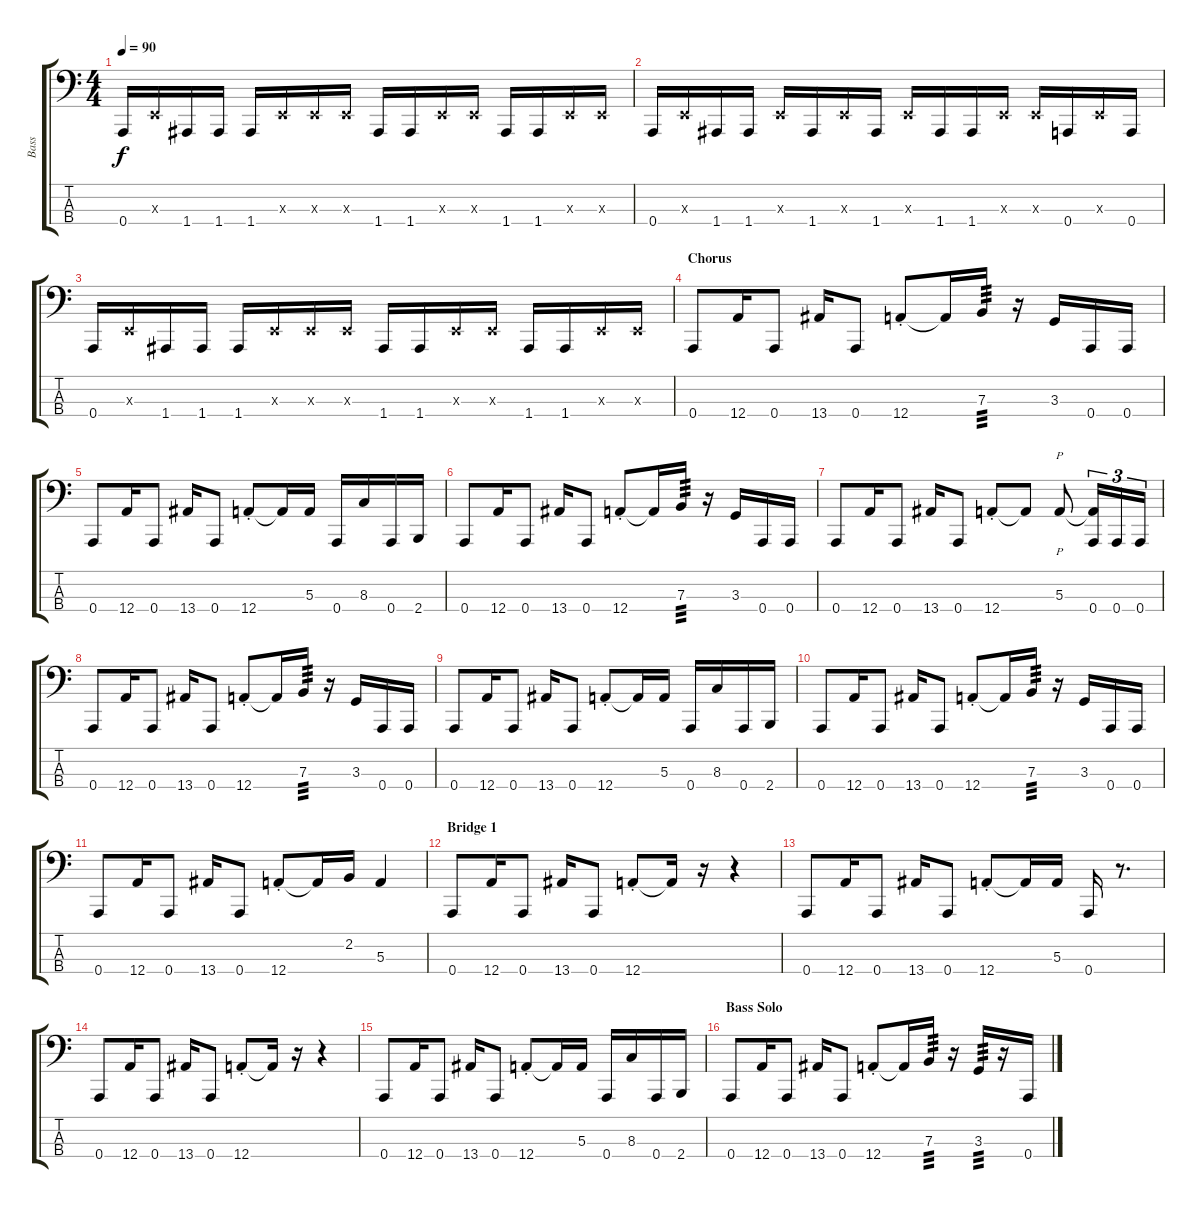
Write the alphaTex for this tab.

\track ("Bass" "Bass") {instrument slapbass1}
\staff {score tabs}
\tuning (G2 A1 E1 A0) {hide}
\ts (4 4)
\tempo 90
\clef f4
\ks c
0.4.16{dy f} 0.3{x}.16 1.4.16 1.4.16 1.4.16 0.3{x}.16 0.3{x}.16 0.3{x}.16 1.4.16 1.4.16 0.3{x}.16 0.3{x}.16 1.4.16 1.4.16 0.3{x}.16 0.3{x}.16 |
0.4.16 0.3{x}.16 1.4.16 1.4.16 0.3{x}.16 1.4.16 0.3{x}.16 1.4.16 0.3{x}.16 1.4.16 1.4.16 0.3{x}.16 0.3{x}.16 0.4.16 0.3{x}.16 0.4.16 |
0.4.16 0.3{x}.16 1.4.16 1.4.16 1.4.16 0.3{x}.16 0.3{x}.16 0.3{x}.16 1.4.16 1.4.16 0.3{x}.16 0.3{x}.16 1.4.16 1.4.16 0.3{x}.16 0.3{x}.16 |
\section ("" "Chorus")
0.4.8 12.4.16 0.4.8 13.4.16 0.4.8 12.4{st}.8 12.4{t}.16 7.3.16{tp 3} r.16 3.3.16 0.4.16 0.4.16 |
0.4.8 12.4.16 0.4.8 13.4.16 0.4.8 12.4{st}.8 12.4{t}.16 5.3.16 0.4.16 8.3.16 0.4.16 2.4.16 |
0.4.8 12.4.16 0.4.8 13.4.16 0.4.8 12.4{st}.8 12.4{t}.16 7.3.16{tp 3} r.16 3.3.16 0.4.16 0.4.16 |
0.4.8 12.4.16 0.4.8 13.4.16 0.4.8 12.4{st}.8 12.4{t}.8 5.3.8{p} (5.3{t} 0.4).16{tu (3 2)} 0.4.16{tu (3 2)} 0.4.16{tu (3 2)} |
0.4.8 12.4.16 0.4.8 13.4.16 0.4.8 12.4{st}.8 12.4{t}.16 7.3.16{tp 3} r.16 3.3.16 0.4.16 0.4.16 |
0.4.8 12.4.16 0.4.8 13.4.16 0.4.8 12.4{st}.8 12.4{t}.16 5.3.16 0.4.16 8.3.16 0.4.16 2.4.16 |
0.4.8 12.4.16 0.4.8 13.4.16 0.4.8 12.4{st}.8 12.4{t}.16 7.3.16{tp 3} r.16 3.3.16 0.4.16 0.4.16 |
0.4.8 12.4.16 0.4.8 13.4.16 0.4.8 12.4{st}.8 12.4{t}.16 2.2.16 5.3.4 |
\section ("" "Bridge 1")
0.4.8 12.4.16 0.4.8 13.4.16 0.4.8 12.4{st}.8 12.4{t}.16 r.16 r.4 |
0.4.8 12.4.16 0.4.8 13.4.16 0.4.8 12.4{st}.8 12.4{t}.16 5.3.16 0.4.16 r.8{d} |
0.4.8 12.4.16 0.4.8 13.4.16 0.4.8 12.4{st}.8 12.4{t}.16 r.16 r.4 |
0.4.8 12.4.16 0.4.8 13.4.16 0.4.8 12.4{st}.8 12.4{t}.16 5.3.16 0.4.16 8.3.16 0.4.16 2.4.16 |
\section ("" "Bass Solo")
0.4.8 12.4.16 0.4.8 13.4.16 0.4.8 12.4{st}.8 12.4{t}.16 7.3.16{tp 3} r.16 3.3.16{tp 3} r.16 0.4.16
